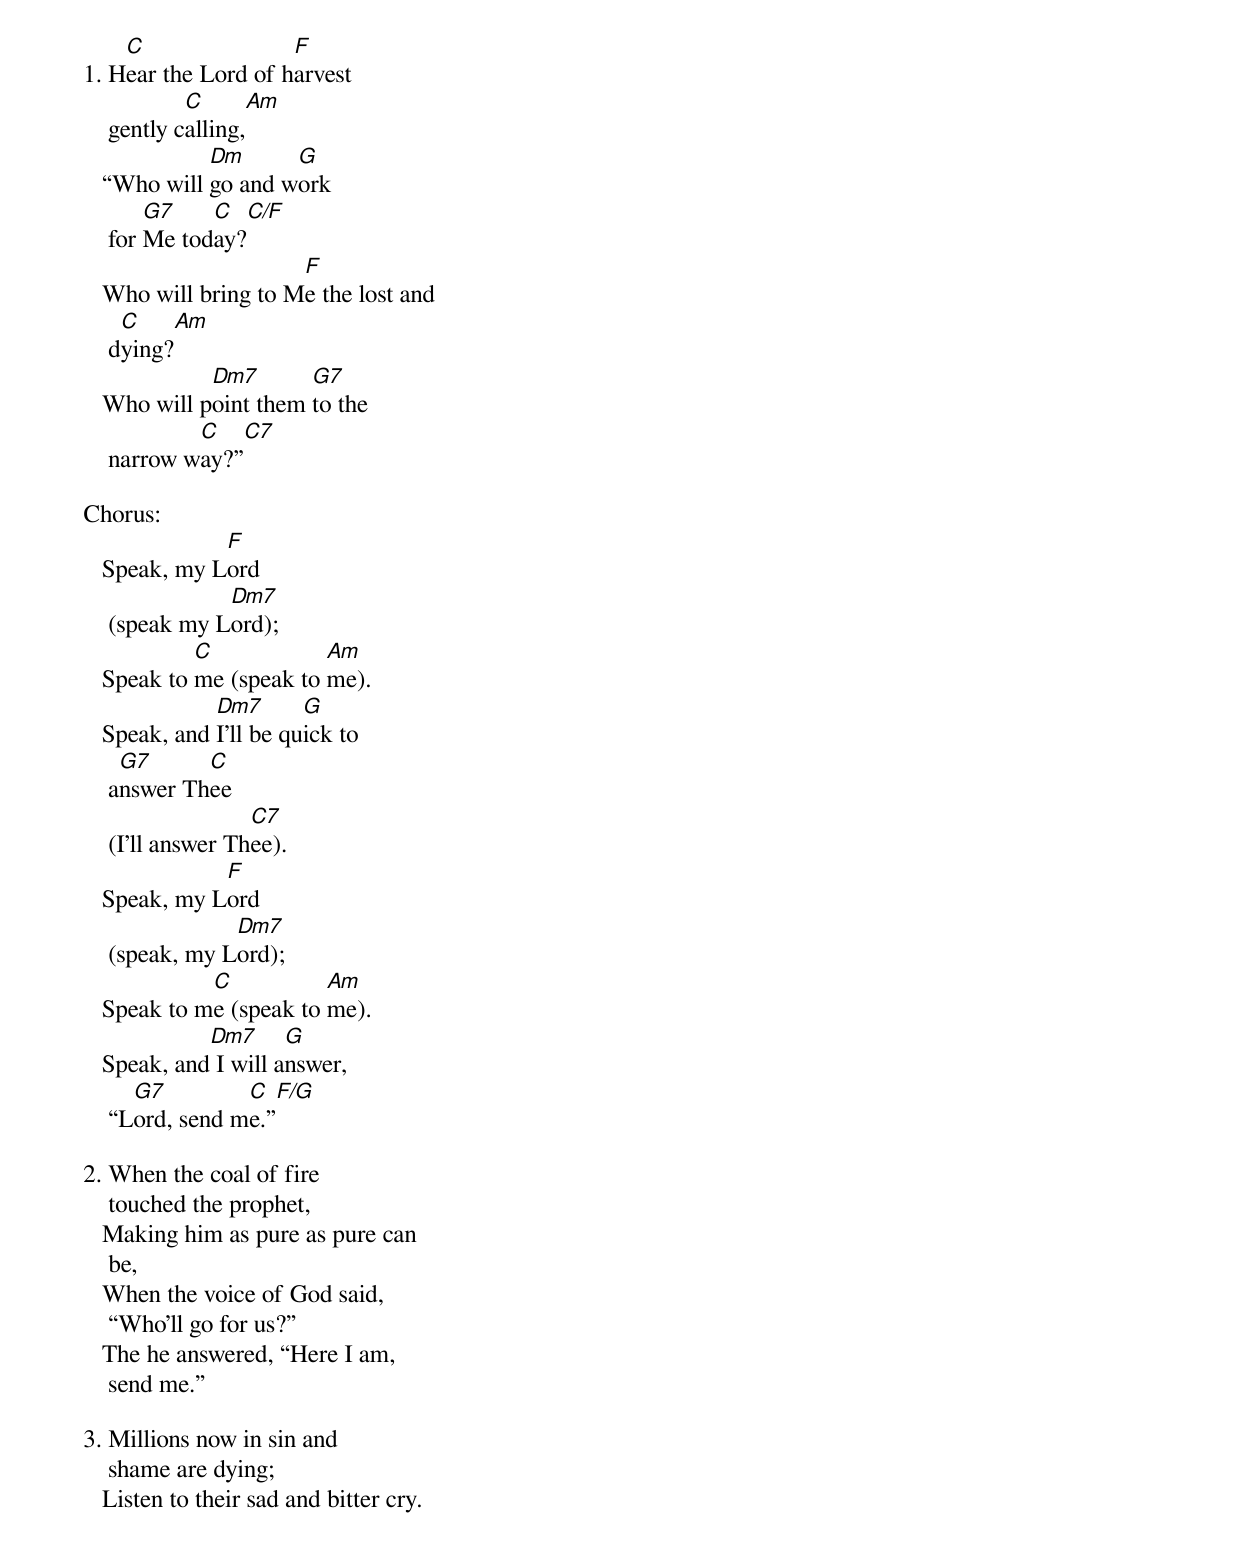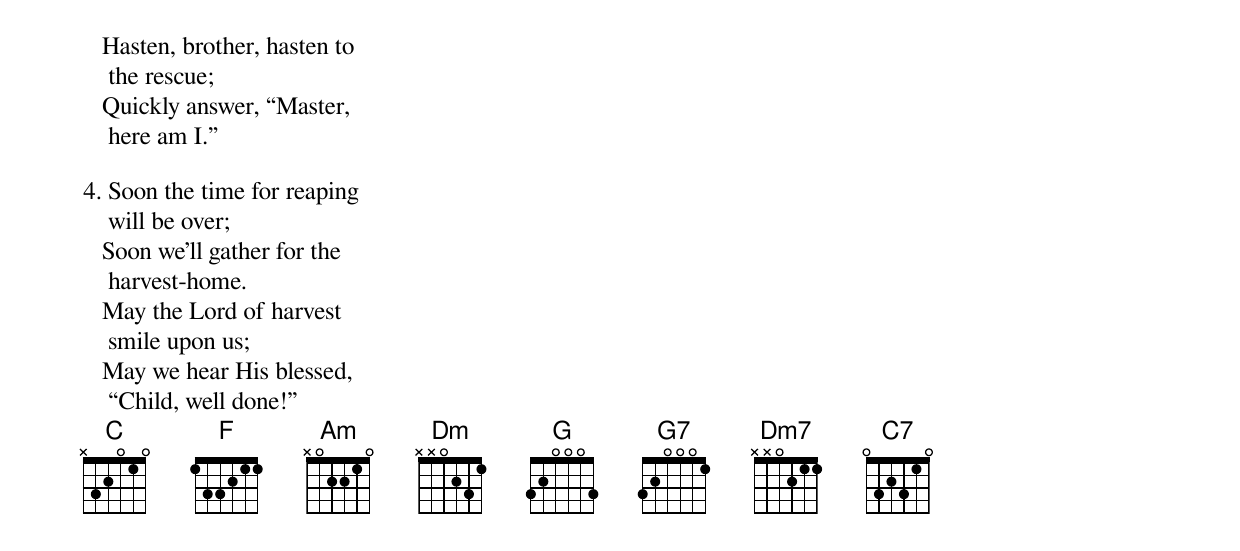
    C                F
1. Hear the Lord of harvest
            C      Am
    gently calling,
             Dm      G
   “Who will go and work
        G7    C  C/F
    for Me today?
                      F
   Who will bring to Me the lost and
     C    Am
    dying?
             Dm7       G7
   Who will point them to the
            C   C7
    narrow way?”

Chorus:
              F
   Speak, my Lord
               Dm7
    (speak my Lord);
            C            Am
   Speak to me (speak to me).
              Dm7       G
   Speak, and I’ll be quick to
     G7      C
    answer Thee
                   C7
    (I’ll answer Thee).
              F
   Speak, my Lord
                Dm7
    (speak, my Lord);
             C           Am
   Speak to me (speak to me).
             Dm7      G
   Speak, and I will answer,
      G7         C  F/G
    “Lord, send me.”

2. When the coal of fire
    touched the prophet,
   Making him as pure as pure can
    be,
   When the voice of God said,
    “Who’ll go for us?”
   The he answered, “Here I am,
    send me.”

3. Millions now in sin and
    shame are dying;
   Listen to their sad and bitter cry.
   Hasten, brother, hasten to
    the rescue;
   Quickly answer, “Master,
    here am I.”

4. Soon the time for reaping
    will be over;
   Soon we’ll gather for the
    harvest-home.
   May the Lord of harvest
    smile upon us;
   May we hear His blessed,
    “Child, well done!”
